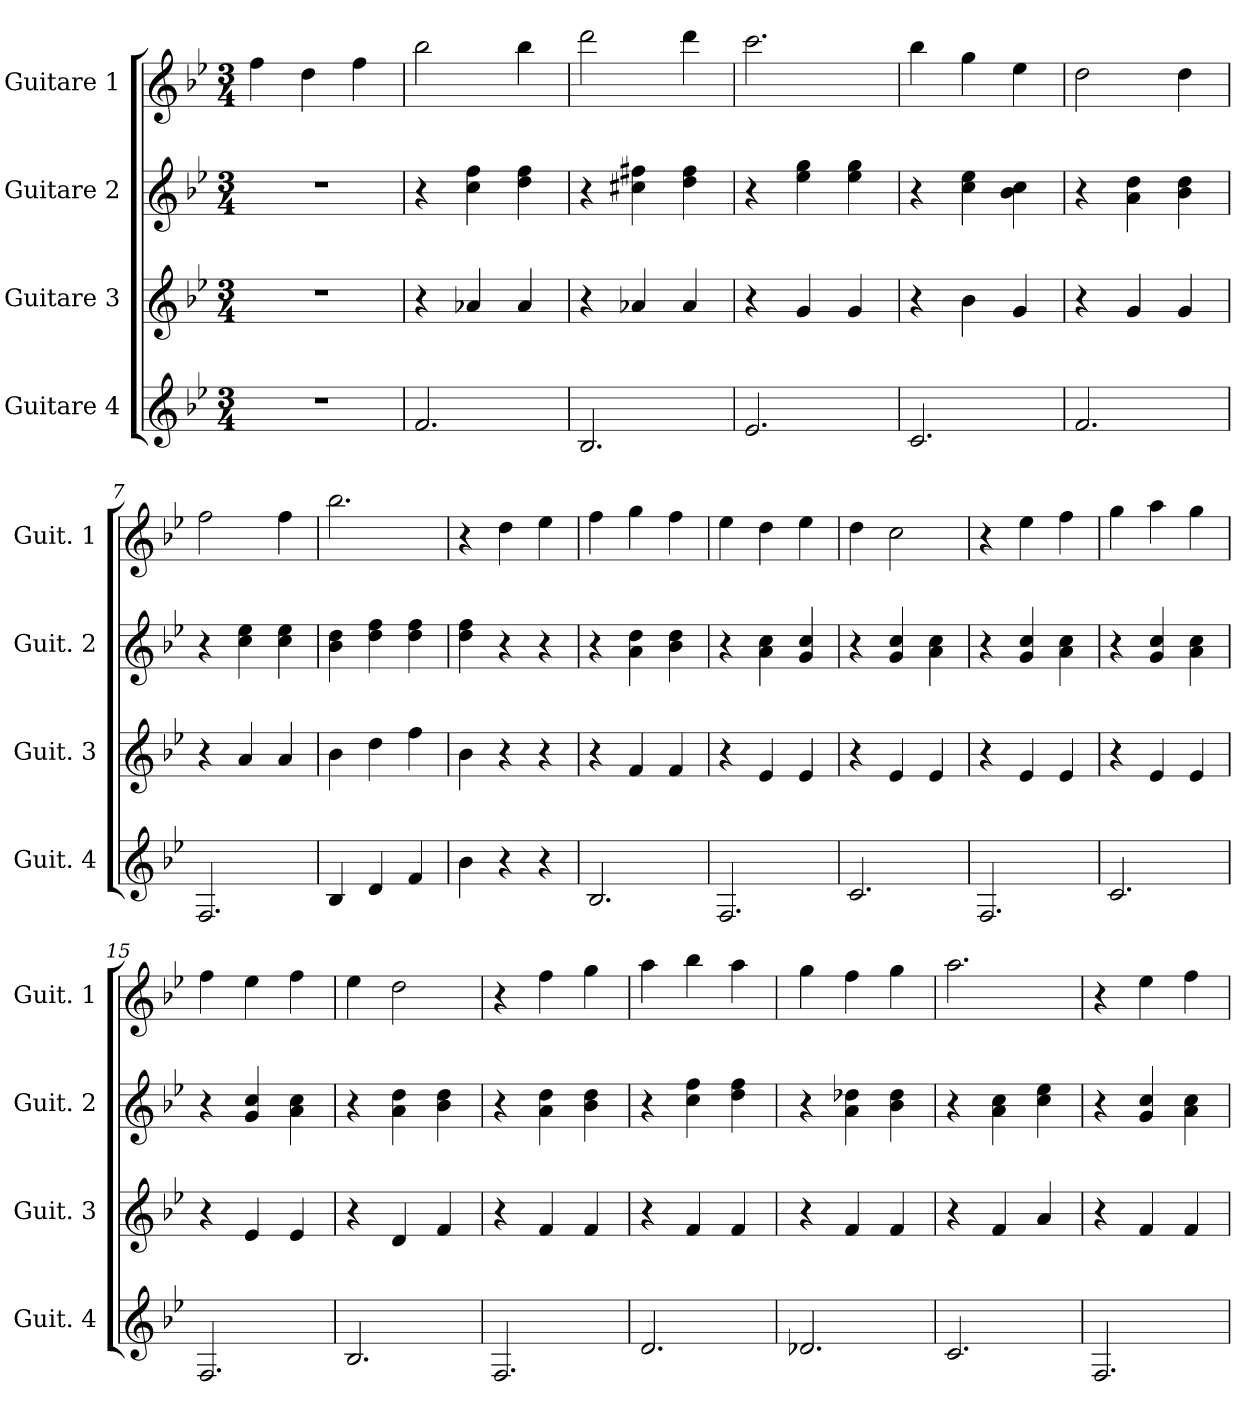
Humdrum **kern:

**kern	**kern	**kern	**kern
*part4	*part3	*part2	*part1
*staff4	*staff3	*staff2	*staff1
*I"Guitare 4	*I"Guitare 3	*I"Guitare 2	*I"Guitare 1
*I'Guit. 4	*I'Guit. 3	*I'Guit. 2	*I'Guit. 1
*clefG2	*clefG2	*clefG2	*clefG2
*ITrd7c12	*ITrd7c12	*ITrd7c12	*ITrd7c12
*k[b-e-]	*k[b-e-]	*k[b-e-]	*k[b-e-]
*B-:	*B-:	*B-:	*B-:
*M3/4	*M3/4	*M3/4	*M3/4
=1	=1	=1	=1
2.r	2.r	2.r	4f\
.	.	.	4d\
.	.	.	4f\
=2	=2	=2	=2
2.F/	4r	4r	2b-\
.	4A-X/	4c\ 4f\	.
.	4A-/	4d\ 4f\	4b-\
=3	=3	=3	=3
2.BB-/	4r	4r	2dd\
.	4A-X/	4c#X\ 4f#X\	.
.	4A-/	4d\ 4f#\	4dd\
=4	=4	=4	=4
2.E-/	4r	4r	2.cc\
.	4G/	4e-\ 4g\	.
.	4G/	4e-\ 4g\	.
=5	=5	=5	=5
2.C/	4r	4r	4b-\
.	4B-\	4c\ 4e-\	4g\
.	4G/	4B-\ 4c\	4e-\
=6	=6	=6	=6
2.F/	4r	4r	2d\
.	4G/	4A\ 4d\	.
.	4G/	4B-\ 4d\	4d\
!!LO:LB:g=z
=7	=7	=7	=7
2.FF/	4r	4r	2f\
.	4A/	4c\ 4e-\	.
.	4A/	4c\ 4e-\	4f\
=8	=8	=8	=8
4BB-/	4B-\	4B-\ 4d\	2.b-\
4D/	4d\	4d\ 4f\	.
4F/	4f\	4d\ 4f\	.
=9	=9	=9	=9
4B-\	4B-\	4d\ 4f\	4r
4r	4r	4r	4d\
4r	4r	4r	4e-\
=10	=10	=10	=10
2.BB-/	4r	4r	4f\
.	4F/	4A\ 4d\	4g\
.	4F/	4B-\ 4d\	4f\
=11	=11	=11	=11
2.FF/	4r	4r	4e-\
.	4E-/	4A\ 4c\	4d\
.	4E-/	4G/ 4c/	4e-\
=12	=12	=12	=12
2.C/	4r	4r	4d\
.	4E-/	4G/ 4c/	2c\
.	4E-/	4A\ 4c\	.
=13	=13	=13	=13
2.FF/	4r	4r	4r
.	4E-/	4G/ 4c/	4e-\
.	4E-/	4A\ 4c\	4f\
!!LO:LB:g=z
=14	=14	=14	=14
2.C/	4r	4r	4g\
.	4E-/	4G/ 4c/	4a\
.	4E-/	4A\ 4c\	4g\
=15	=15	=15	=15
2.FF/	4r	4r	4f\
.	4E-/	4G/ 4c/	4e-\
.	4E-/	4A\ 4c\	4f\
=16	=16	=16	=16
2.BB-/	4r	4r	4e-\
.	4D/	4A\ 4d\	2d\
.	4F/	4B-\ 4d\	.
=17	=17	=17	=17
2.FF/	4r	4r	4r
.	4F/	4A\ 4d\	4f\
.	4F/	4B-\ 4d\	4g\
=18	=18	=18	=18
2.D/	4r	4r	4a\
.	4F/	4c\ 4f\	4b-\
.	4F/	4d\ 4f\	4a\
=19	=19	=19	=19
2.D-X/	4r	4r	4g\
.	4F/	4A\ 4d-X\	4f\
.	4F/	4B-\ 4d-\	4g\
=20	=20	=20	=20
2.C/	4r	4r	2.a\
.	4F/	4A\ 4c\	.
.	4A/	4c\ 4e-\	.
!!LO:PB:g=z
=21	=21	=21	=21
2.FF/	4r	4r	4r
.	4F/	4G/ 4c/	4e-\
.	4F/	4A\ 4c\	4f\
=	=	=	=
*-	*-	*-	*-
